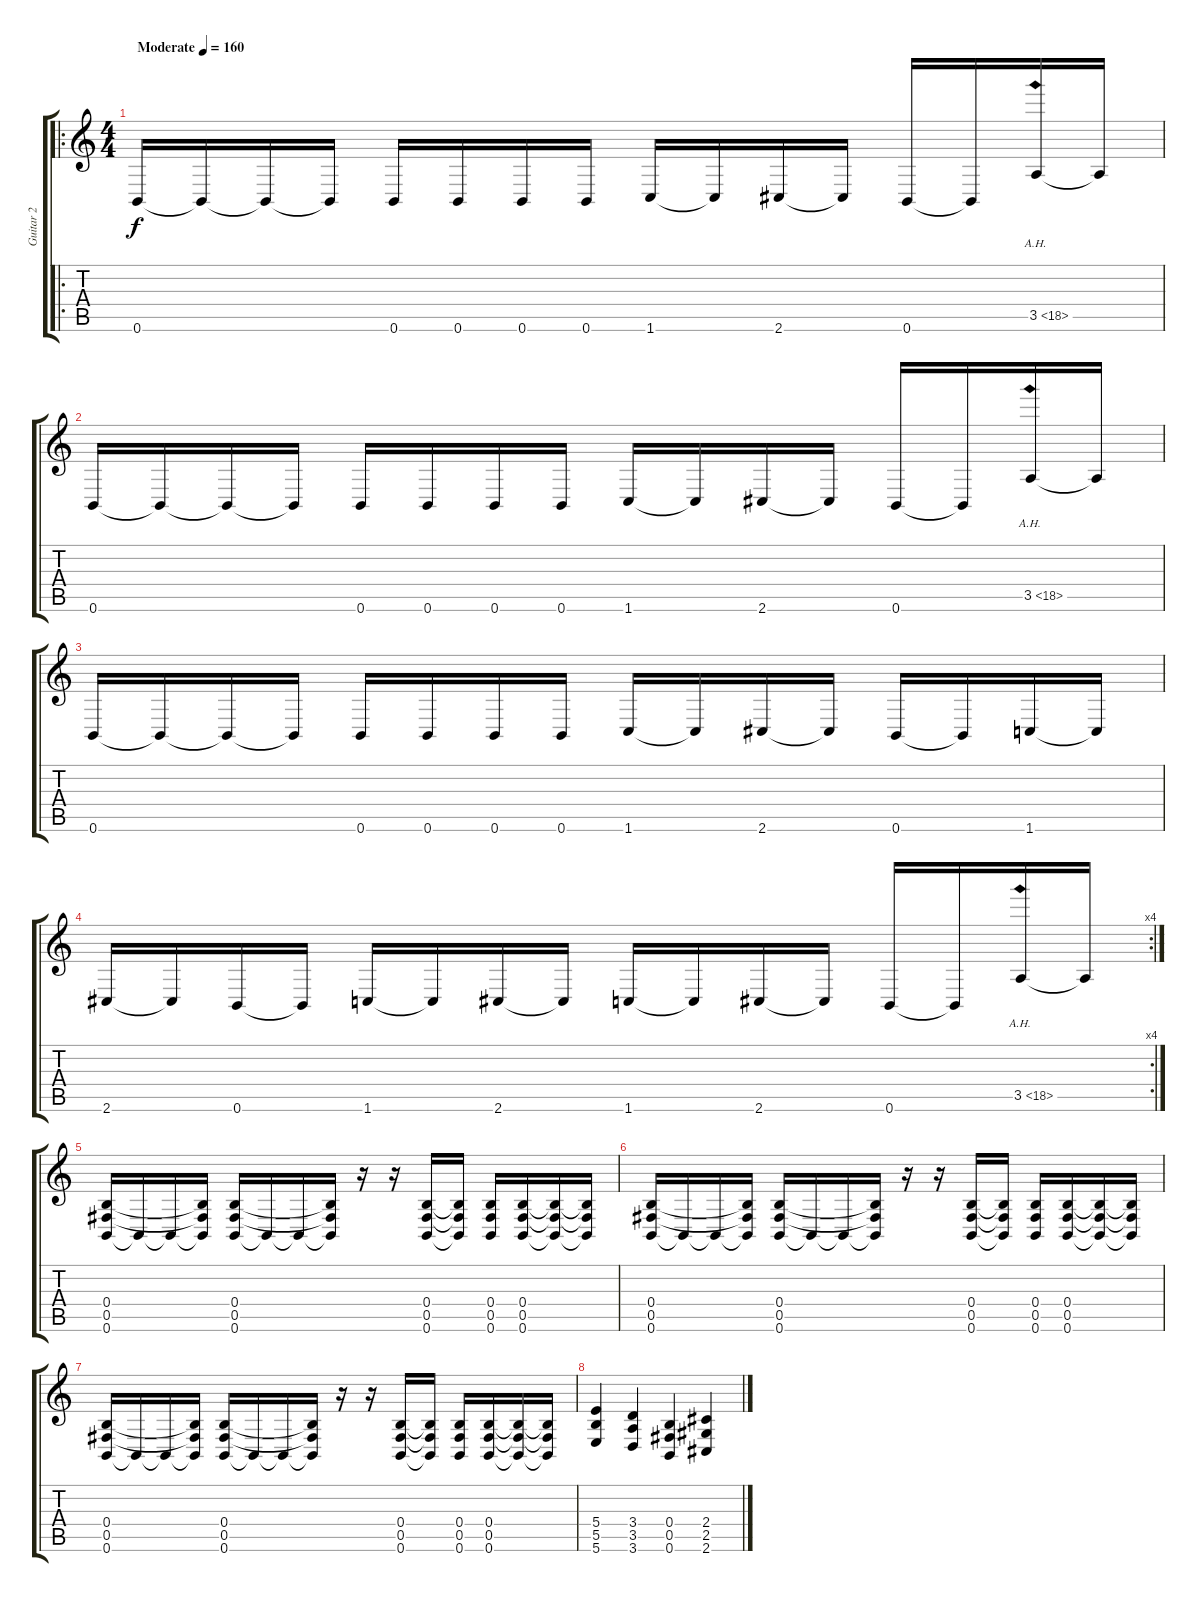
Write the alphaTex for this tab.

\track ("Guitar 2" "Guitar 2") {instrument distortionguitar}
\staff {score tabs}
\tuning (Db4 Ab3 E3 B2 Gb2 B1) {hide}
\ro
\ts (4 4)
\tempo (160 "Moderate")
\clef g2
\ks c
0.6.16{dy f instrument distortionguitar} 0.6{t}.16 0.6{t}.16 0.6{t}.16 0.6.16 0.6.16 0.6.16 0.6.16 1.6.16 1.6{t}.16 2.6.16 2.6{t}.16 0.6.16 0.6{t}.16 3.5{ah 15}.16 3.5{t}.16 |
0.6.16 0.6{t}.16 0.6{t}.16 0.6{t}.16 0.6.16 0.6.16 0.6.16 0.6.16 1.6.16 1.6{t}.16 2.6.16 2.6{t}.16 0.6.16 0.6{t}.16 3.5{ah 15}.16 3.5{t}.16 |
0.6.16 0.6{t}.16 0.6{t}.16 0.6{t}.16 0.6.16 0.6.16 0.6.16 0.6.16 1.6.16 1.6{t}.16 2.6.16 2.6{t}.16 0.6.16 0.6{t}.16 1.6.16 1.6{t}.16 |
\rc 4
2.6.16 2.6{t}.16 0.6.16 0.6{t}.16 1.6.16 1.6{t}.16 2.6.16 2.6{t}.16 1.6.16 1.6{t}.16 2.6.16 2.6{t}.16 0.6.16 0.6{t}.16 3.5{ah 15}.16 3.5{t}.16 |
(0.4 0.5 0.6).16 0.6{t}.16 0.6{t}.16 (0.4{t} 0.5{t} 0.6{t}).16 (0.4 0.5 0.6).16 0.6{t}.16 0.6{t}.16 (0.4{t} 0.5{t} 0.6{t}).16 r.16 r.16 (0.4 0.5 0.6).16 (0.4{t} 0.5{t} 0.6{t}).16 (0.4 0.5 0.6).16 (0.4 0.5 0.6).16 (0.4{t} 0.5{t} 0.6{t}).16 (0.4{t} 0.5{t} 0.6{t}).16 |
(0.4 0.5 0.6).16 0.6{t}.16 0.6{t}.16 (0.4{t} 0.5{t} 0.6{t}).16 (0.4 0.5 0.6).16 0.6{t}.16 0.6{t}.16 (0.4{t} 0.5{t} 0.6{t}).16 r.16 r.16 (0.4 0.5 0.6).16 (0.4{t} 0.5{t} 0.6{t}).16 (0.4 0.5 0.6).16 (0.4 0.5 0.6).16 (0.4{t} 0.5{t} 0.6{t}).16 (0.4{t} 0.5{t} 0.6{t}).16 |
(0.4 0.5 0.6).16 0.6{t}.16 0.6{t}.16 (0.4{t} 0.5{t} 0.6{t}).16 (0.4 0.5 0.6).16 0.6{t}.16 0.6{t}.16 (0.4{t} 0.5{t} 0.6{t}).16 r.16 r.16 (0.4 0.5 0.6).16 (0.4{t} 0.5{t} 0.6{t}).16 (0.4 0.5 0.6).16 (0.4 0.5 0.6).16 (0.4{t} 0.5{t} 0.6{t}).16 (0.4{t} 0.5{t} 0.6{t}).16 |
(5.4 5.5 5.6).4 (3.4 3.5 3.6).4 (0.4 0.5 0.6).4 (2.4 2.5 2.6).4
